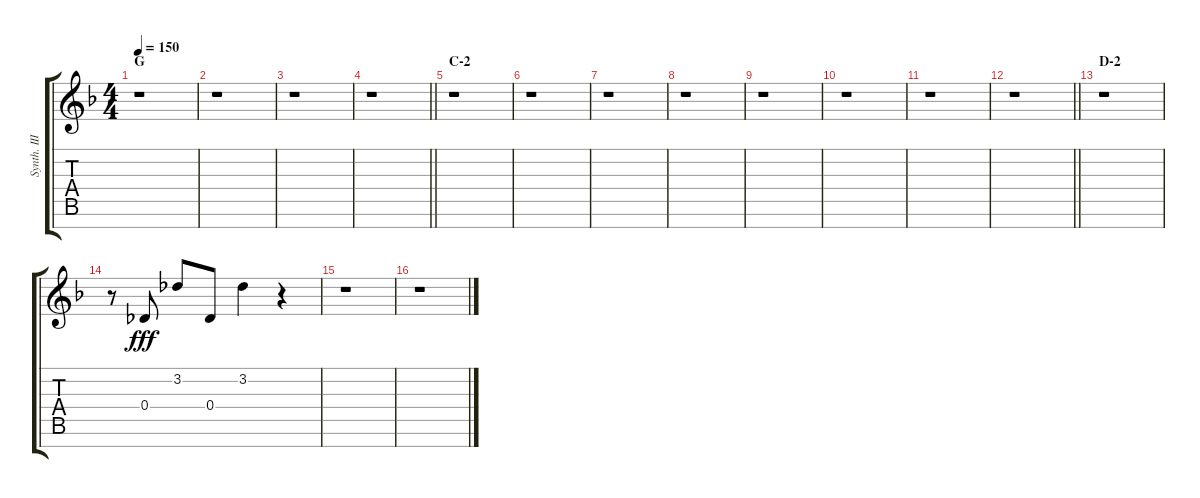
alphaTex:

\track ("Synth. III" "Synth. III") {instrument pad1newage}
\staff {score tabs}
\tuning (Eb5 Bb4 Gb4 Db4 Ab3 Eb3 Bb2) {hide}
\ts (4 4)
\section ("" "G")
\tempo 150
\clef g2
\ks f
r.1{dy fff} |
r.1 |
r.1 |
\barLineRight lightlight
r.1 |
\section ("" "C-2")
r.1 |
r.1 |
r.1 |
r.1 |
r.1 |
r.1 |
r.1 |
\barLineRight lightlight
r.1 |
\section ("" "D-2")
r.1 |
r.8 0.4.8 3.2.8 0.4.8 3.2.4 r.4 |
r.1 |
r.1
